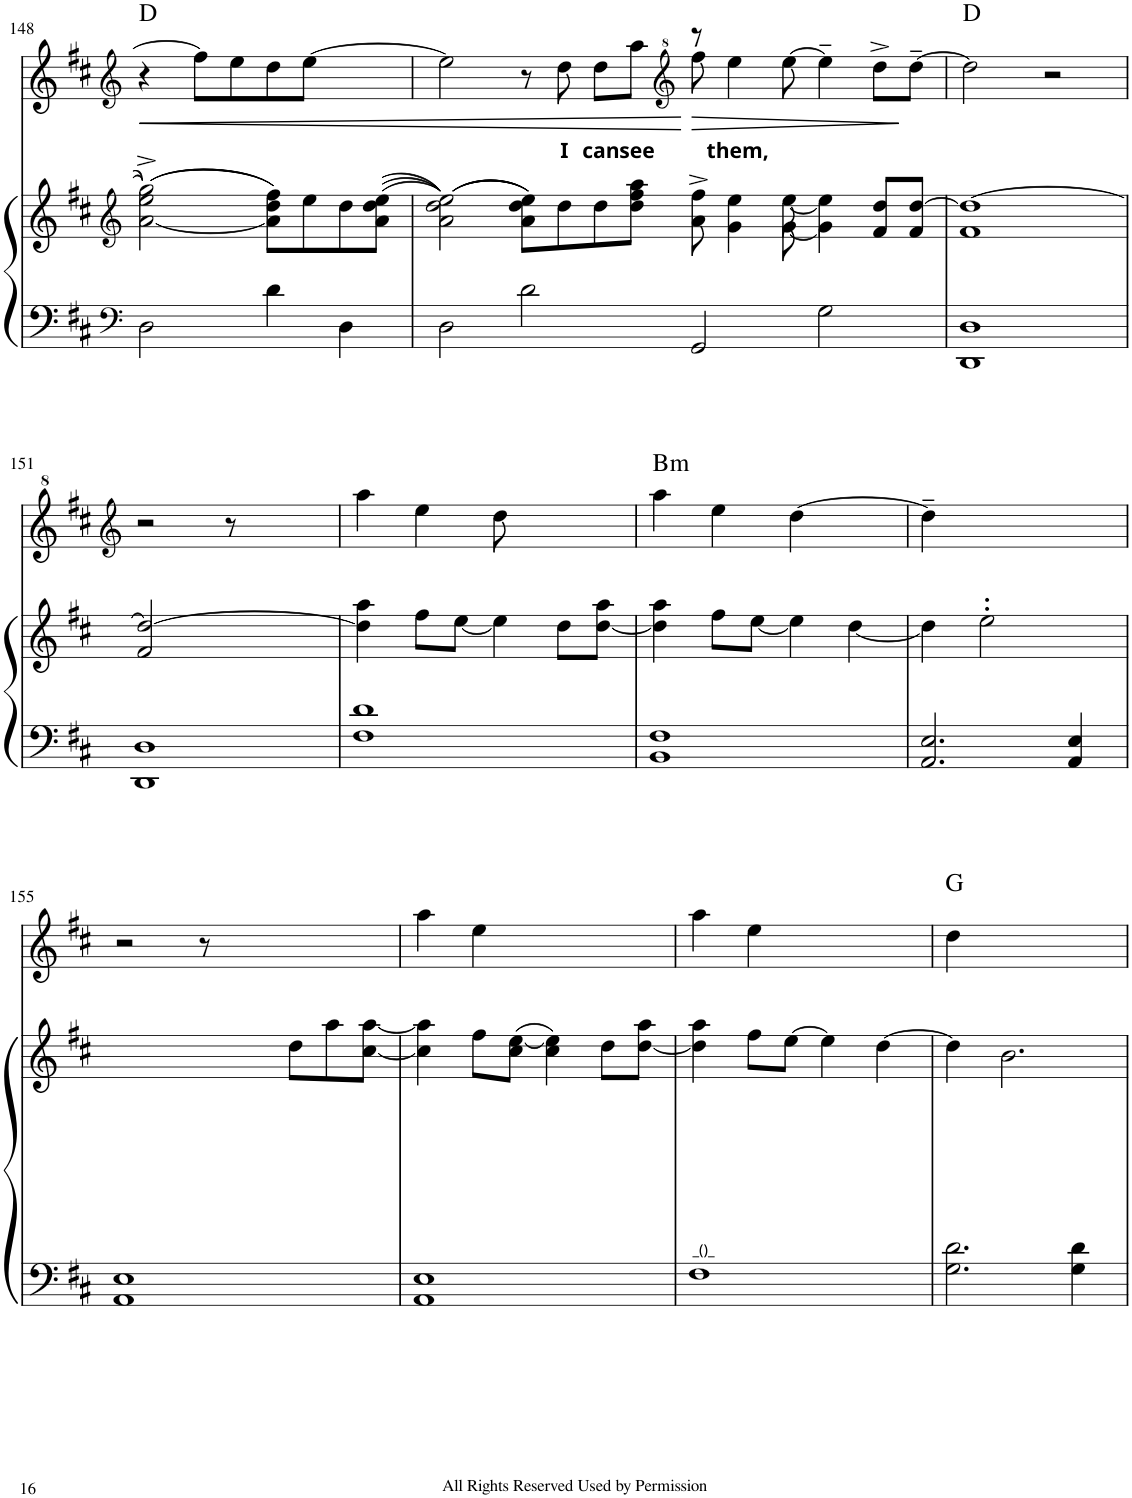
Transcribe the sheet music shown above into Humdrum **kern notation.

**kern	**kern	**kern	**text	**dynam	**harte
*part2	*part2	*part1	*part1	*part1	*part1
*staff3	*staff2	*staff1	*staff1	*staff1	*
!!LO:PB:g=z
*clefF4	*clefG2	*clefG2	*	*	*
*k[f#c#]	*k[f#c#]	*k[f#c#]	*	*	*
*M2/2	*M2/2	*M4/4	*	*	*
=148	=148	=148	=148	=148	=148
!	!	!	!	!LO:HP:b	!
2D\	(([2a\^ 2ee\^ 2gg\^	4r	.	<	D:maj
.	.	8ff#\L]	.	.	.
.	.	8ee\	.	.	.
4d\	8a\] 8dd\ 8ff#\L))	8dd\	.	.	.
.	8ee\	[8ee\J	.	.	.
4D\	8dd\	4ryy	.	.	.
.	(((8a\ 8dd\ 8ee\J	.	.	.	.
=149	=149	=149	=149	=149	=149
*	*^	*^	*	*	*
2D\	(((2a\ 2dd\ 2ee\)))	4.ryy	2ee\]	1ryy	.	.	.
*	*v	*v	*	*	*	*	*
2d\	8a\ 8dd\ 8ee\L)))	8r	.	.	.	.
!	!	!	!	!LO:LY:b	!	!
.	8dd\	8dd\	.	I	.	.
!	!	!	!	!LO:LY:b	!	!
.	8dd\	8dd\L	.	can	.	.
!	!	!	!	!LO:LY:b	!	!
.	8dd\ 8ff#\ 8aa\J	8aa\J	.	see	.	.
*	*	*clefG^2	*	*	*	*
!	!	!	!	!	!LO:HP:n=1:b	!
2GG/	8a\^ 8ff#\^	8r	8fff#\	.	[ >	.
!	!	!	!	!LO:LY:b	!	!
.	4g\ 4ee\	4eee\	2..ryy	them,	.	.
*	*^	*	*	*	*	*
.	[8ee\	[8g\	[8eee\	.	.	.	.
2G\	4ee\]	4g\]	4eee~\]	.	.	.	.
.	8f#/ 8dd/L	4ryy	8ddd^\L	.	.	.	.
.	8f#/ [8dd/J	.	[8ddd~\J	.	.	]	.
*	*	*	*v	*v	*	*	*
=150	=150	=150	=150	=150	=150	=150
*^	*	*	*	*	*	*
1D	1DD	1dd_	1f#	2ddd\]	.	.	D:maj
.	.	.	.	2r	.	.	.
*v	*v	*	*	*	*	*	*
!!LO:LB:g=z
=151	=151	=151	=151	=151	=151	=151
*	*	*	*clefG2	*	*	*
*^	*	*	*	*	*	*
*	*^	*	*	*	*	*	*
1D	2ryy	1DD	2dd/_	2f#/	2r	.	.	.
.	2ryy	.	2ryy	2ryy	8r	.	.	.
.	.	.	.	.	4.ryy	.	.	.
*	*v	*v	*	*	*	*	*	*
*	*	*v	*v	*	*	*	*
=152	=152	=152	=152	=152	=152	=152
1F#	1d	4dd\] 4aa\	4aa\	.	.	.
.	.	8ff#\L	4ee\	.	.	.
.	.	[8ee\J	.	.	.	.
.	.	4ee\]	8dd\	.	.	.
.	.	.	4.ryy	.	.	.
.	.	8dd\L	.	.	.	.
.	.	[8dd\ 8aa\J	.	.	.	.
=153	=153	=153	=153	=153	=153	=153
!	!	!	!	!	!	!LO:H:kt=m
1BB	1F#	4dd\] 4aa\	4aa\	.	.	B:min
.	.	8ff#\L	4ee\	.	.	.
.	.	[8ee\J	.	.	.	.
.	.	4ee\]	[4dd\	.	.	.
.	.	[4dd\	4ryy	.	.	.
=154	=154	=154	=154	=154	=154	=154
2.ryy	2.AA/ 2.E/	4dd\]	4dd~\]	.	.	.
.	.	2ee''\	2.ryy	.	.	.
4AA/ 4E/	4ryy	4ryy	.	.	.	.
!!LO:LB:g=z
=155	=155	=155	=155	=155	=155	=155
1E	1AA	1ryy	2r	.	.	.
.	.	.	8r	.	.	.
.	.	.	4.ryy	.	.	.
4.ryy	4.ryy	8dd\L	4.ryy	.	.	.
.	.	8aa\	.	.	.	.
.	.	[8cc#\ [8aa\J	.	.	.	.
=156	=156	=156	=156	=156	=156	=156
1AA	1E	4cc#\] 4aa\]	4aa\	.	.	.
.	.	8ff#\L	4.ryy	.	.	.
.	.	(8cc#\ [8ee\J	.	.	.	.
.	.	4cc#\ 4ee\])	.	.	.	.
.	.	.	4ee\	.	.	.
.	.	8dd\L	.	.	.	.
.	.	[8dd\ 8aa\J	2ryy	.	.	.
4.ryy	4.ryy	4.ryy	.	.	.	.
=157	=157	=157	=157	=157	=157	=157
!	!	!LO:TX:b:t=_()_	!	!	!	!
*v	*v	*	*	*	*	*
1F#	4dd\] 4aa\	4aa\	.	.	.
.	8ff#\L	4ee\	.	.	.
.	[8ee\J	.	.	.	.
.	4ee\]	2ryy	.	.	.
.	[4dd\	.	.	.	.
=158	=158	=158	=158	=158	=158
2.G\ 2.d\	4dd\]	4dd\	.	.	G:maj
.	2.b\	2.ryy	.	.	.
4G\ 4d\	.	.	.	.	.
=	=	=	=	=	=
*-	*-	*-	*-	*-	*-
